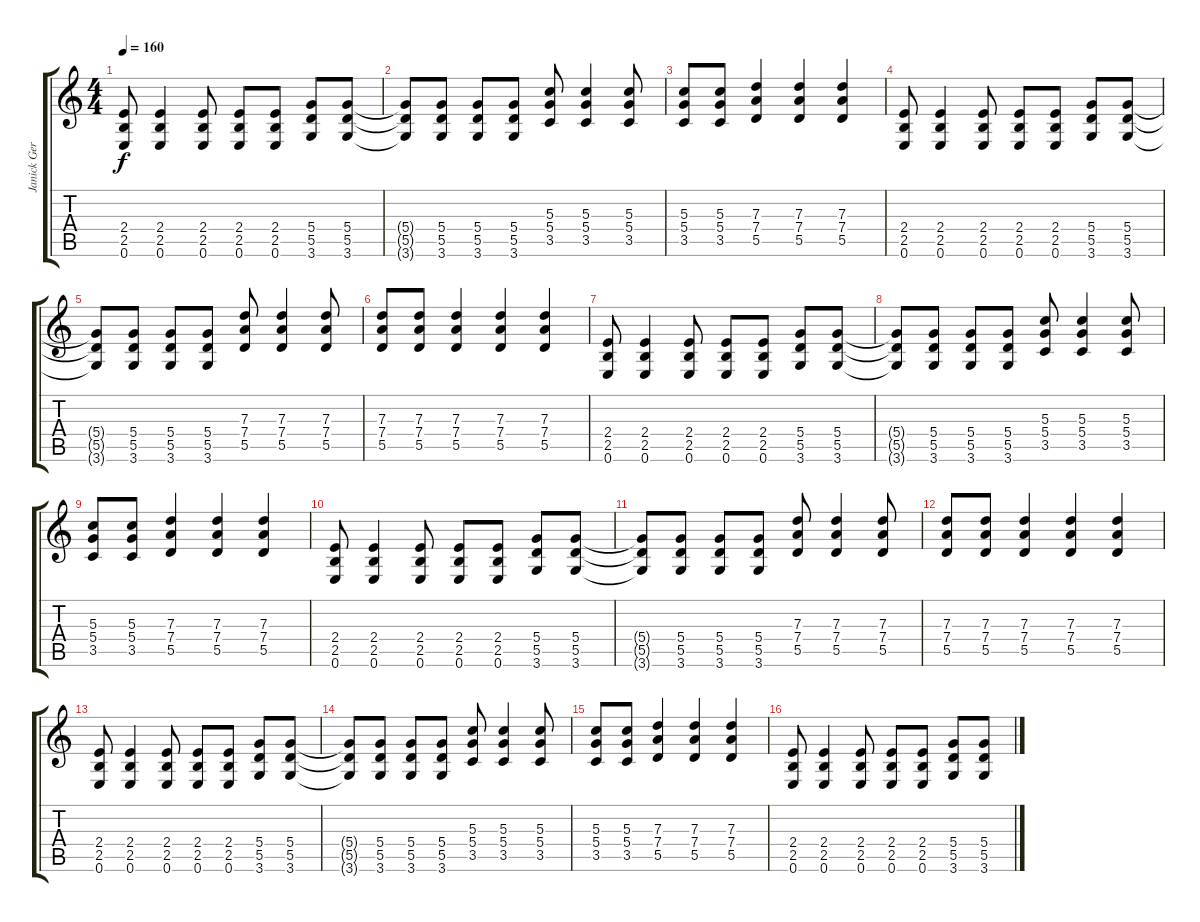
\track ("Janick Gers" "Janick Ger") {instrument electricguitarjazz}
\staff {score tabs}
\tuning (E4 B3 G3 D3 A2 E2) {hide}
\ts (4 4)
\tempo 160
\clef g2
\ks c
(2.4 2.5 0.6).8{dy f volume 14 instrument distortionguitar} (2.4 2.5 0.6).4 (2.4 2.5 0.6).8 (2.4 2.5 0.6).8 (2.4 2.5 0.6).8 (5.4 5.5 3.6).8 (5.4 5.5 3.6).8 |
(5.4{t} 5.5{t} 3.6{t}).8 (5.4 5.5 3.6).8 (5.4 5.5 3.6).8 (5.4 5.5 3.6).8 (5.3 5.4 3.5).8 (5.3 5.4 3.5).4 (5.3 5.4 3.5).8 |
(5.3 5.4 3.5).8 (5.3 5.4 3.5).8 (7.3 7.4 5.5).4 (7.3 7.4 5.5).4 (7.3 7.4 5.5).4 |
(2.4 2.5 0.6).8 (2.4 2.5 0.6).4 (2.4 2.5 0.6).8 (2.4 2.5 0.6).8 (2.4 2.5 0.6).8 (5.4 5.5 3.6).8 (5.4 5.5 3.6).8 |
(5.4{t} 5.5{t} 3.6{t}).8 (5.4 5.5 3.6).8 (5.4 5.5 3.6).8 (5.4 5.5 3.6).8 (7.3 7.4 5.5).8 (7.3 7.4 5.5).4 (7.3 7.4 5.5).8 |
(7.3 7.4 5.5).8 (7.3 7.4 5.5).8 (7.3 7.4 5.5).4 (7.3 7.4 5.5).4 (7.3 7.4 5.5).4 |
(2.4 2.5 0.6).8 (2.4 2.5 0.6).4 (2.4 2.5 0.6).8 (2.4 2.5 0.6).8 (2.4 2.5 0.6).8 (5.4 5.5 3.6).8 (5.4 5.5 3.6).8 |
(5.4{t} 5.5{t} 3.6{t}).8 (5.4 5.5 3.6).8 (5.4 5.5 3.6).8 (5.4 5.5 3.6).8 (5.3 5.4 3.5).8 (5.3 5.4 3.5).4 (5.3 5.4 3.5).8 |
(5.3 5.4 3.5).8 (5.3 5.4 3.5).8 (7.3 7.4 5.5).4 (7.3 7.4 5.5).4 (7.3 7.4 5.5).4 |
(2.4 2.5 0.6).8 (2.4 2.5 0.6).4 (2.4 2.5 0.6).8 (2.4 2.5 0.6).8 (2.4 2.5 0.6).8 (5.4 5.5 3.6).8 (5.4 5.5 3.6).8 |
(5.4{t} 5.5{t} 3.6{t}).8 (5.4 5.5 3.6).8 (5.4 5.5 3.6).8 (5.4 5.5 3.6).8 (7.3 7.4 5.5).8 (7.3 7.4 5.5).4 (7.3 7.4 5.5).8 |
(7.3 7.4 5.5).8 (7.3 7.4 5.5).8 (7.3 7.4 5.5).4 (7.3 7.4 5.5).4 (7.3 7.4 5.5).4 |
(2.4 2.5 0.6).8 (2.4 2.5 0.6).4 (2.4 2.5 0.6).8 (2.4 2.5 0.6).8 (2.4 2.5 0.6).8 (5.4 5.5 3.6).8 (5.4 5.5 3.6).8 |
(5.4{t} 5.5{t} 3.6{t}).8 (5.4 5.5 3.6).8 (5.4 5.5 3.6).8 (5.4 5.5 3.6).8 (5.3 5.4 3.5).8 (5.3 5.4 3.5).4 (5.3 5.4 3.5).8 |
(5.3 5.4 3.5).8 (5.3 5.4 3.5).8 (7.3 7.4 5.5).4 (7.3 7.4 5.5).4 (7.3 7.4 5.5).4 |
(2.4 2.5 0.6).8 (2.4 2.5 0.6).4 (2.4 2.5 0.6).8 (2.4 2.5 0.6).8 (2.4 2.5 0.6).8 (5.4 5.5 3.6).8 (5.4 5.5 3.6).8
